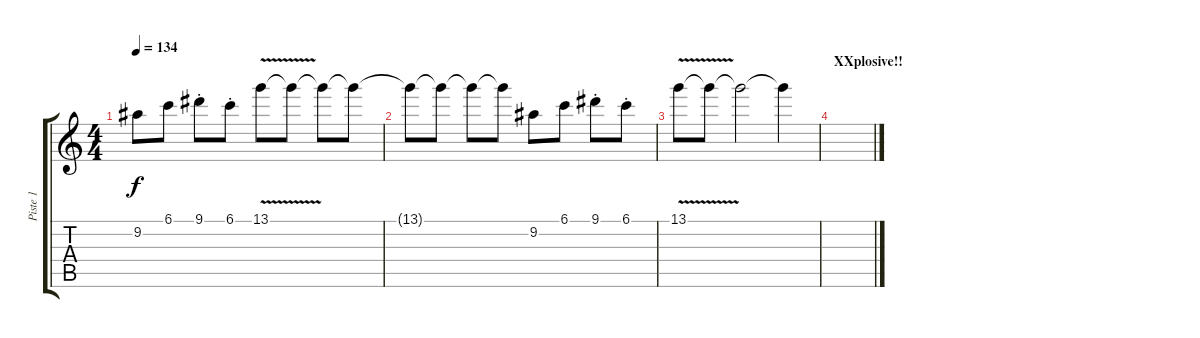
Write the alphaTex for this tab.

\track ("Piste 1" "Piste 1") {instrument electricguitarclean}
\staff {score tabs}
\tuning (Gb4 Db4 A3 E3 B2 Gb2) {hide}
\ts (4 4)
\tempo 134
\clef g2
\ks c
9.2.8{dy f} 6.1.8 9.1{st}.8 6.1{st}.8 13.1{v}.8{instrument distortionguitar} 13.1{t}.8 13.1{t}.8 13.1{t}.8 |
13.1{t}.8 13.1{t}.8 13.1{t}.8 13.1{t}.8 9.2.8{instrument electricguitarclean} 6.1.8 9.1{st}.8 6.1{st}.8 |
13.1{v}.8{instrument distortionguitar} 13.1{t}.8 13.1{t}.2 13.1{t}.4 |
\section ("" "XXplosive!!")
